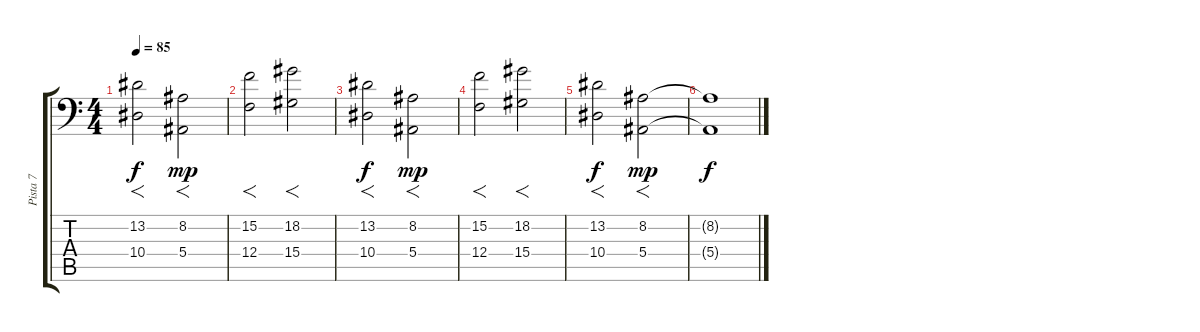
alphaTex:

\track ("Pista 7" "Pista 7") {instrument synthstrings1}
\staff {score tabs}
\tuning (G3 D3 Bb2 F2 C2 F1) {hide}
\ts (4 4)
\tempo 85
\clef f4
\ks c
(13.2 10.4).2{f dy f} (8.2 5.4).2{f dy mp} |
(15.2 12.4).2{f} (18.2 15.4).2{f} |
(13.2 10.4).2{f dy f} (8.2 5.4).2{f dy mp} |
(15.2 12.4).2{f} (18.2 15.4).2{f} |
(13.2 10.4).2{f dy f} (8.2 5.4).2{f dy mp} |
(8.2{t} 5.4{t}).1{dy f}
